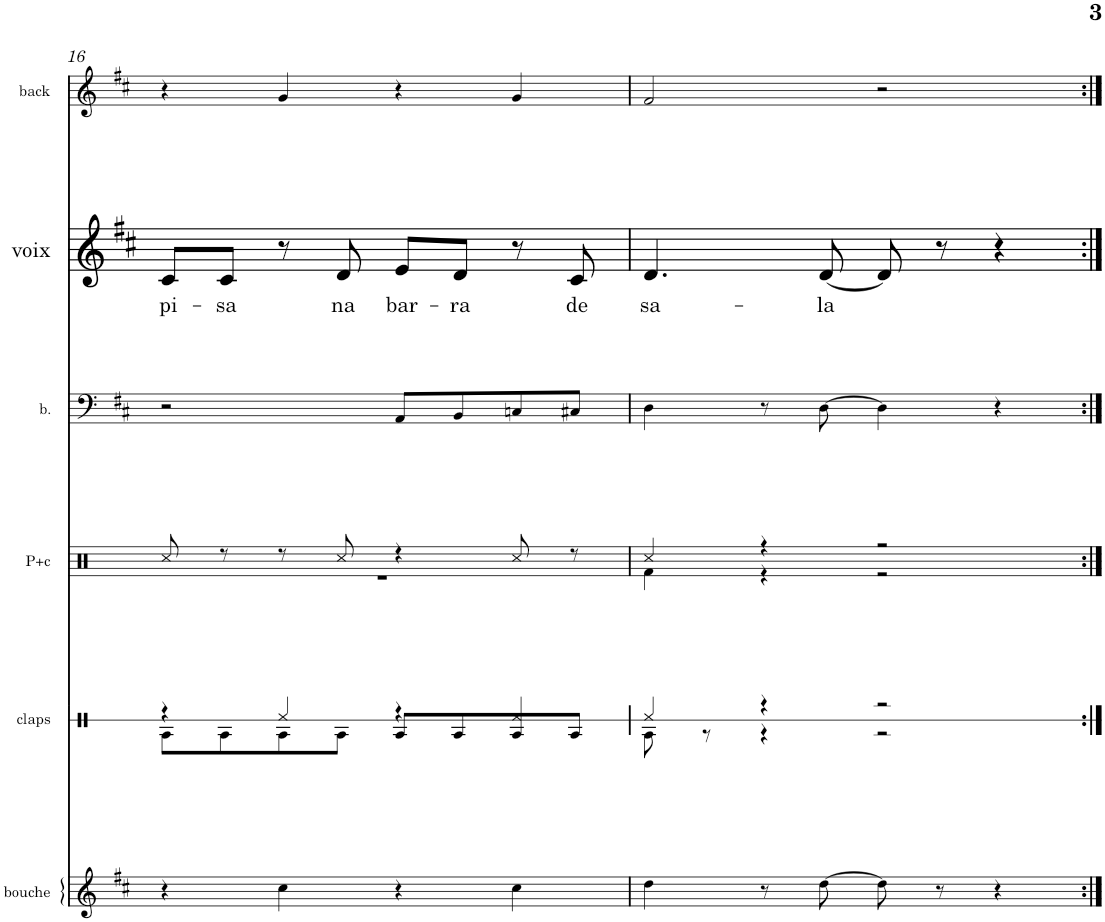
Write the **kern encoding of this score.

**kern	**kern	**kern	**kern	**kern	**text	**kern
*part6	*part5	*part4	*part3	*part2	*part2	*part1
*staff6	*staff5	*staff4	*staff3	*staff2	*staff2	*staff1
*I"clap bouche	*I"claps	*I"pieds+claps	*I"basse	*I"voix	*	*I"backing
*I'bouche	*I'claps	*I'P+c	*I'b.	*I'voix	*	*I'back
!!LO:PB:g=z
*clefG2	*clefX	*clefX	*clefF4	*clefG2	*	*clefG2
*Trd-7c-12	*	*	*	*	*	*
*k[f#c#]	*k[]	*k[]	*k[f#c#]	*k[f#c#]	*	*k[f#c#]
*M4/4	*M4/4	*M4/4	*M4/4	*M4/4	*	*M4/4
=16	=16	=16	=16	=16	=16	=16
*	*^	*^	*	*	*	*
!	!	!	!	!	!	!	!LO:LY:b	!
4r	4r	8RA\L	8Rcc/	1r	2r	8c#/L	pi-	4r
!	!	!	!	!	!	!	!LO:LY:b	!
.	.	8RA\	8r	.	.	8c#/J	-sa	.
4cc#\	4Rf/	8RA\	8r	.	.	8r	.	4g/
!	!	!	!	!	!	!	!LO:LY:b	!
.	.	8RA\J	8Rcc/	.	.	8d/	na	.
!	!	!	!	!	!	!	!LO:LY:b	!
4r	4r	8RA/L	4r	.	8AA/L	8e/L	bar-	4r
!	!	!	!	!	!	!	!LO:LY:b	!
.	.	8RA/	.	.	8BB/	8d/J	-ra	.
4cc#\	4Rf/	8RA/	8Rcc/	.	8Cn/	8r	.	4g/
!	!	!	!	!	!	!	!LO:LY:b	!
.	.	8RA/J	8r	.	8C#X/J	8c#/	de	.
=17	=17	=17	=17	=17	=17	=17	=17	=17
!	!	!	!	!	!	!	!LO:LY:b	!
4dd\	4Rf/	8RA\	4Rcc/	4Rf\	4D\	4.d/	sa-	2f#/
.	.	8r	.	.	.	.	.	.
8r	4r	4r	4r	4r	8r	.	.	.
!	!	!	!	!	!	!	!LO:LY:b	!
[8dd\	.	.	.	.	[8D\	[8d/	-la	.
8dd\]	2r	2r	2r	2r	4D\]	8d/]	.	2r
8r	.	.	.	.	.	8r	.	.
4r	.	.	.	.	4r	4r	.	.
*	*v	*v	*	*	*	*	*	*
*	*	*v	*v	*	*	*	*
=:|!	=:|!	=:|!	=:|!	=:|!	=:|!	=:|!
*-	*-	*-	*-	*-	*-	*-
